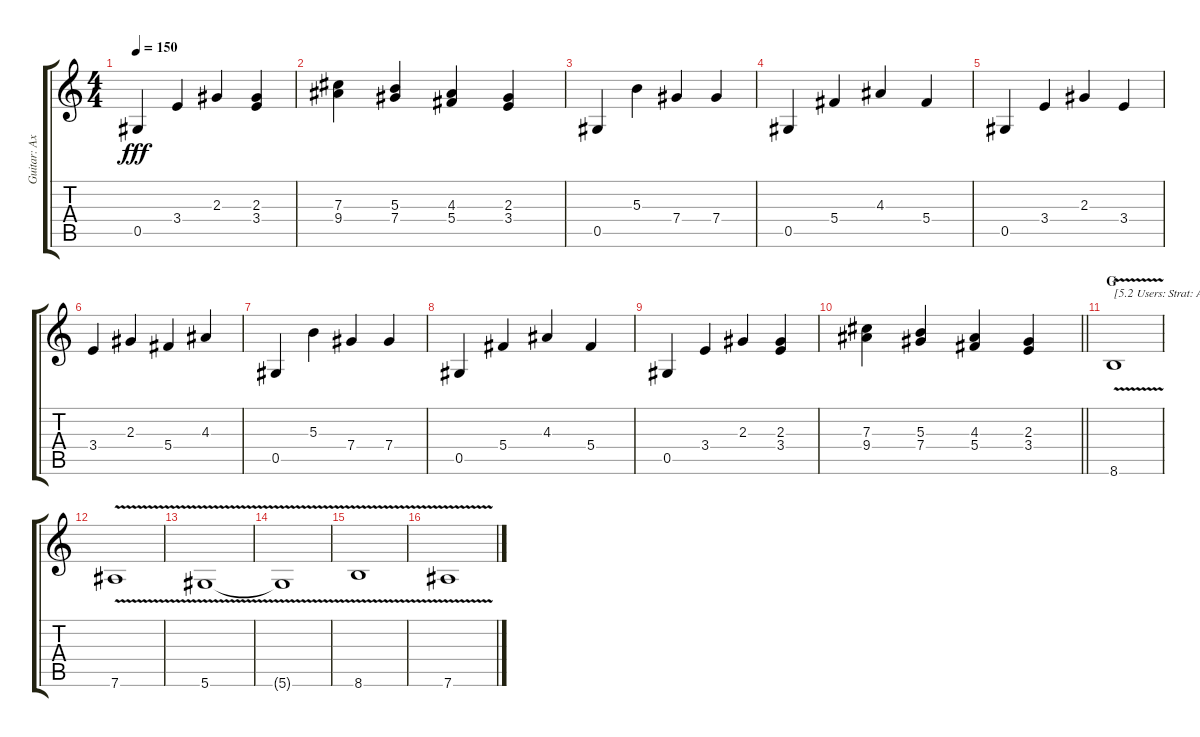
\track ("Guitar: Axel" "Guitar: Ax") {instrument overdrivenguitar}
\staff {score tabs}
\tuning (Eb4 Bb3 Gb3 Db3 Ab2 Eb2) {hide}
\ts (4 4)
\tempo 150
\clef g2
\ks c
0.5.4{dy fff} 3.4.4 2.3.4 (2.3 3.4).4 |
(7.3 9.4).4 (5.3 7.4).4 (4.3 5.4).4 (2.3 3.4).4 |
0.5.4 5.3.4 7.4.4 7.4.4 |
0.5.4 5.4.4 4.3.4 5.4.4 |
0.5.4 3.4.4 2.3.4 3.4.4 |
3.4.4 2.3.4 5.4.4 4.3.4 |
0.5.4 5.3.4 7.4.4 7.4.4 |
0.5.4 5.4.4 4.3.4 5.4.4 |
0.5.4 3.4.4 2.3.4 (2.3 3.4).4 |
\barLineRight lightlight
(7.3 9.4).4 (5.3 7.4).4 (4.3 5.4).4 (2.3 3.4).4 |
\section ("" "G")
8.6{v}.1{txt "[5.2 Users: Strat: Amp: British Vintage: Screamer]" volume 14 instrument distortionguitar} |
7.6{v}.1 |
5.6{v}.1 |
5.6{t}.1 |
8.6{v}.1 |
7.6{v}.1
